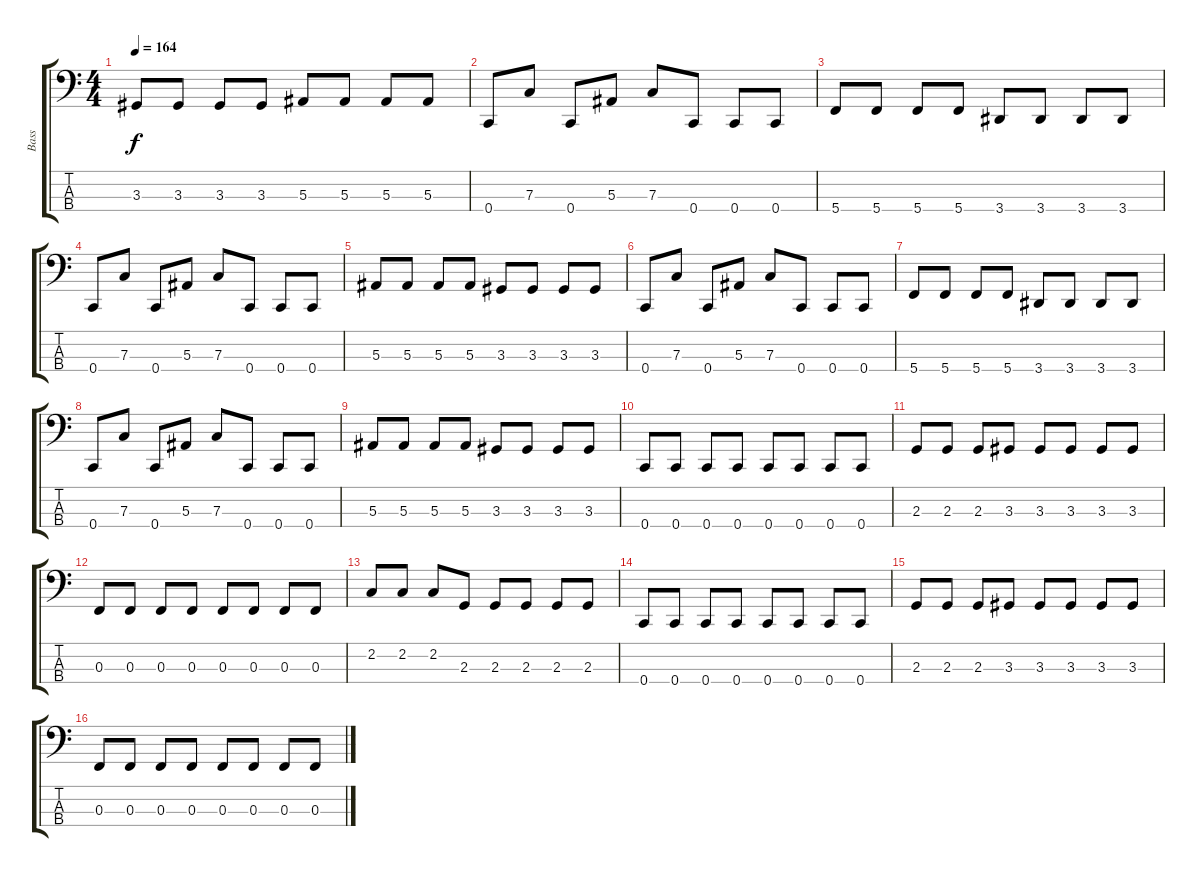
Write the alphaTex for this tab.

\track ("Bass" "Bass") {instrument electricbassfinger}
\staff {score tabs}
\tuning (Eb2 Bb1 F1 C1) {hide}
\ts (4 4)
\tempo 164
\clef f4
\ks c
3.3.8{dy f} 3.3.8 3.3.8 3.3.8 5.3.8 5.3.8 5.3.8 5.3.8 |
0.4.8 7.3.8 0.4.8 5.3.8 7.3.8 0.4.8 0.4.8 0.4.8 |
5.4.8 5.4.8 5.4.8 5.4.8 3.4.8 3.4.8 3.4.8 3.4.8 |
0.4.8 7.3.8 0.4.8 5.3.8 7.3.8 0.4.8 0.4.8 0.4.8 |
5.3.8 5.3.8 5.3.8 5.3.8 3.3.8 3.3.8 3.3.8 3.3.8 |
0.4.8 7.3.8 0.4.8 5.3.8 7.3.8 0.4.8 0.4.8 0.4.8 |
5.4.8 5.4.8 5.4.8 5.4.8 3.4.8 3.4.8 3.4.8 3.4.8 |
0.4.8 7.3.8 0.4.8 5.3.8 7.3.8 0.4.8 0.4.8 0.4.8 |
5.3.8 5.3.8 5.3.8 5.3.8 3.3.8 3.3.8 3.3.8 3.3.8 |
0.4.8 0.4.8 0.4.8 0.4.8 0.4.8 0.4.8 0.4.8 0.4.8 |
2.3.8 2.3.8 2.3.8 3.3.8 3.3.8 3.3.8 3.3.8 3.3.8 |
0.3.8 0.3.8 0.3.8 0.3.8 0.3.8 0.3.8 0.3.8 0.3.8 |
2.2.8 2.2.8 2.2.8 2.3.8 2.3.8 2.3.8 2.3.8 2.3.8 |
0.4.8 0.4.8 0.4.8 0.4.8 0.4.8 0.4.8 0.4.8 0.4.8 |
2.3.8 2.3.8 2.3.8 3.3.8 3.3.8 3.3.8 3.3.8 3.3.8 |
0.3.8 0.3.8 0.3.8 0.3.8 0.3.8 0.3.8 0.3.8 0.3.8
